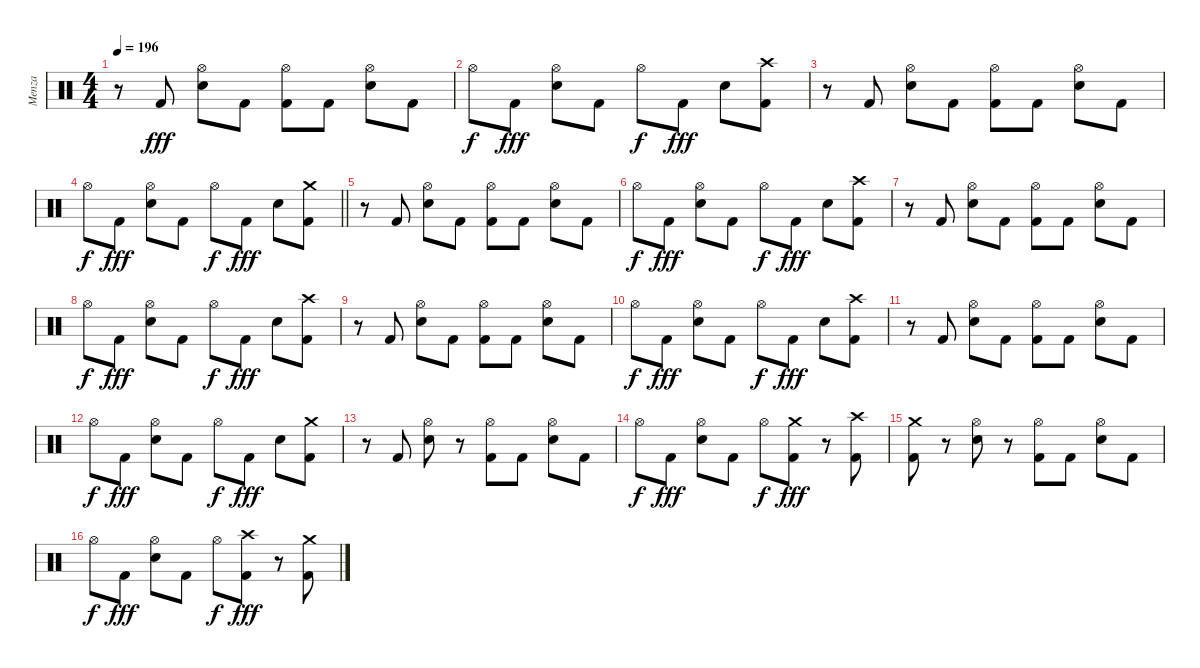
\track ("Menza" "Menza") {instrument percussion}
\staff {score}
\articulation defaults
\ts (4 4)
\tempo 196
\clef neutral
\ks c
r.8{dy ff} "Kick (hit) 2".8{dy fff} ("Hi-Hat (open)" "Snare (hit) 2").8 "Kick (hit) 2".8 ("Hi-Hat (open)" "Kick (hit) 2").8 "Kick (hit) 2".8 ("Hi-Hat (open)" "Snare (hit) 2").8 "Kick (hit) 2".8 |
"Hi-Hat (open)".8{dy f} "Kick (hit) 2".8{dy fff} ("Hi-Hat (open)" "Snare (hit) 2").8 "Kick (hit) 2".8 "Hi-Hat (open)".8{dy f} "Kick (hit) 2".8{dy fff} "Snare (hit) 2".8 ("Crash high (hit)" "Kick (hit) 2").8 |
r.8 "Kick (hit) 2".8 ("Hi-Hat (open)" "Snare (hit) 2").8 "Kick (hit) 2".8 ("Hi-Hat (open)" "Kick (hit) 2").8 "Kick (hit) 2".8 ("Hi-Hat (open)" "Snare (hit) 2").8 "Kick (hit) 2".8 |
\barLineRight lightlight "Hi-Hat (open)".8{dy f} "Kick (hit) 2".8{dy fff}
("Hi-Hat (open)" "Snare (hit) 2").8 "Kick (hit) 2".8 "Hi-Hat (open)".8{dy f} "Kick (hit) 2".8{dy fff} "Snare (hit) 2".8 ("Crash medium (hit)" "Kick (hit) 2").8 |
r.8 "Kick (hit) 2".8 ("Hi-Hat (open)" "Snare (hit) 2").8 "Kick (hit) 2".8 ("Hi-Hat (open)" "Kick (hit) 2").8 "Kick (hit) 2".8 ("Hi-Hat (open)" "Snare (hit) 2").8 "Kick (hit) 2".8 |
"Hi-Hat (open)".8{dy f} "Kick (hit) 2".8{dy fff} ("Hi-Hat (open)" "Snare (hit) 2").8 "Kick (hit) 2".8 "Hi-Hat (open)".8{dy f} "Kick (hit) 2".8{dy fff} "Snare (hit) 2".8 ("Crash high (hit)" "Kick (hit) 2").8 |
r.8 "Kick (hit) 2".8 ("Hi-Hat (open)" "Snare (hit) 2").8 "Kick (hit) 2".8 ("Hi-Hat (open)" "Kick (hit) 2").8 "Kick (hit) 2".8 ("Hi-Hat (open)" "Snare (hit) 2").8 "Kick (hit) 2".8 |
"Hi-Hat (open)".8{dy f} "Kick (hit) 2".8{dy fff} ("Hi-Hat (open)" "Snare (hit) 2").8 "Kick (hit) 2".8 "Hi-Hat (open)".8{dy f} "Kick (hit) 2".8{dy fff} "Snare (hit) 2".8 ("Crash high (hit)" "Kick (hit) 2").8 |
r.8 "Kick (hit) 2".8 ("Hi-Hat (open)" "Snare (hit) 2").8 "Kick (hit) 2".8 ("Hi-Hat (open)" "Kick (hit) 2").8 "Kick (hit) 2".8 ("Hi-Hat (open)" "Snare (hit) 2").8 "Kick (hit) 2".8 |
"Hi-Hat (open)".8{dy f} "Kick (hit) 2".8{dy fff} ("Hi-Hat (open)" "Snare (hit) 2").8 "Kick (hit) 2".8 "Hi-Hat (open)".8{dy f} "Kick (hit) 2".8{dy fff} "Snare (hit) 2".8 ("Crash high (hit)" "Kick (hit) 2").8 |
r.8 "Kick (hit) 2".8 ("Hi-Hat (open)" "Snare (hit) 2").8 "Kick (hit) 2".8 ("Hi-Hat (open)" "Kick (hit) 2").8 "Kick (hit) 2".8 ("Hi-Hat (open)" "Snare (hit) 2").8 "Kick (hit) 2".8 |
"Hi-Hat (open)".8{dy f} "Kick (hit) 2".8{dy fff} ("Hi-Hat (open)" "Snare (hit) 2").8 "Kick (hit) 2".8 "Hi-Hat (open)".8{dy f} "Kick (hit) 2".8{dy fff} "Snare (hit) 2".8 ("Crash medium (hit)" "Kick (hit) 2").8 |
r.8 "Kick (hit) 2".8 ("Hi-Hat (open)" "Snare (hit) 2").8 r.8 ("Hi-Hat (open)" "Kick (hit) 2").8 "Kick (hit) 2".8 ("Hi-Hat (open)" "Snare (hit) 2").8 "Kick (hit) 2".8 |
"Hi-Hat (open)".8{dy f} "Kick (hit) 2".8{dy fff} ("Hi-Hat (open)" "Snare (hit) 2").8 "Kick (hit) 2".8 "Hi-Hat (open)".8{dy f} ("Crash medium (hit)" "Kick (hit) 2").8{dy fff} r.8 ("Crash high (hit)" "Kick (hit) 2").8 |
("Crash medium (hit)" "Kick (hit) 2").8 r.8 ("Hi-Hat (open)" "Snare (hit) 2").8 r.8 ("Hi-Hat (open)" "Kick (hit) 2").8 "Kick (hit) 2".8 ("Hi-Hat (open)" "Snare (hit) 2").8 "Kick (hit) 2".8 |
"Hi-Hat (open)".8{dy f} "Kick (hit) 2".8{dy fff} ("Hi-Hat (open)" "Snare (hit) 2").8 "Kick (hit) 2".8 "Hi-Hat (open)".8{dy f} ("Crash high (hit)" "Kick (hit) 2").8{dy fff} r.8 ("Crash medium (hit)" "Kick (hit) 2").8
